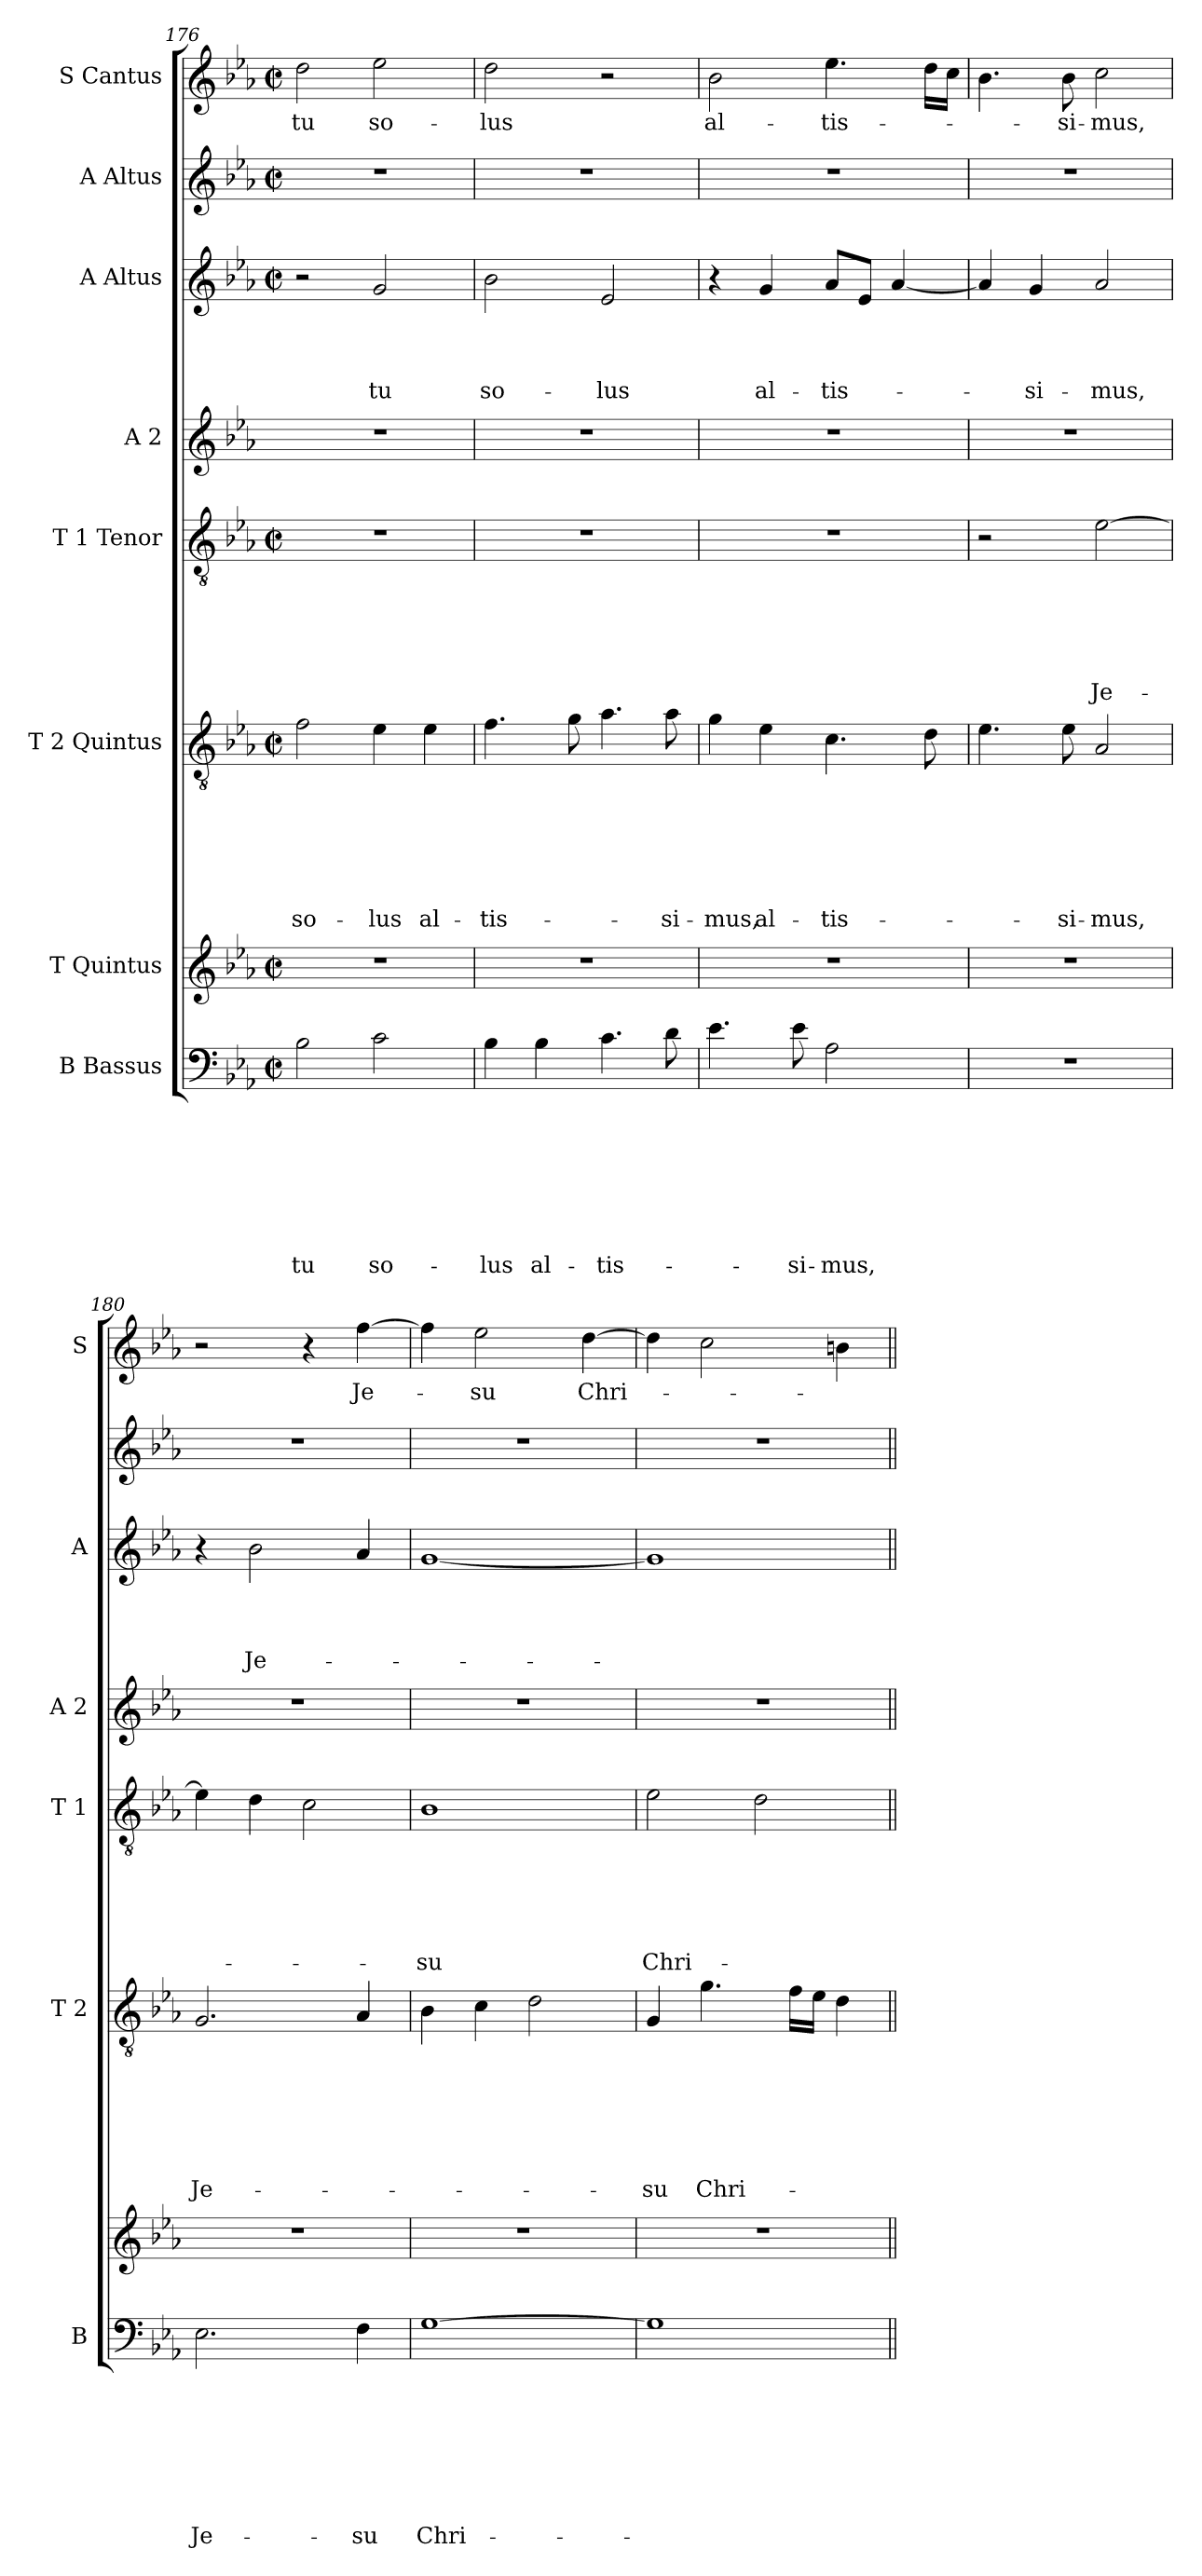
**kern	**text	**text	**text	**text	**text	**text	**text	**text	**kern	**kern	**text	**text	**text	**text	**text	**text	**text	**kern	**text	**text	**text	**text	**text	**text	**kern	**kern	**text	**text	**text	**text	**kern	**kern	**text
*part8	*part8	*part8	*part8	*part8	*part8	*part8	*part8	*part8	*part7	*part6	*part6	*part6	*part6	*part6	*part6	*part6	*part6	*part5	*part5	*part5	*part5	*part5	*part5	*part5	*part4	*part3	*part3	*part3	*part3	*part3	*part2	*part1	*part1
*staff8	*staff8	*staff8	*staff8	*staff8	*staff8	*staff8	*staff8	*staff8	*staff7	*staff6	*staff6	*staff6	*staff6	*staff6	*staff6	*staff6	*staff6	*staff5	*staff5	*staff5	*staff5	*staff5	*staff5	*staff5	*staff4	*staff3	*staff3	*staff3	*staff3	*staff3	*staff2	*staff1	*staff1
*I"B Bassus	*	*	*	*	*	*	*	*	*I"T Quintus	*I"T 2 Quintus	*	*	*	*	*	*	*	*I"T 1 Tenor	*	*	*	*	*	*	*I"A 2	*I"A Altus	*	*	*	*	*I"A Altus	*I"S Cantus	*
*I'B	*	*	*	*	*	*	*	*	*	*I'T 2	*	*	*	*	*	*	*	*I'T 1	*	*	*	*	*	*	*I'A 2	*I'A	*	*	*	*	*	*I'S	*
*clefF4	*	*	*	*	*	*	*	*	*clefG2	*clefGv2	*	*	*	*	*	*	*	*clefGv2	*	*	*	*	*	*	*clefG2	*clefG2	*	*	*	*	*clefG2	*clefG2	*
*k[b-e-a-]	*	*	*	*	*	*	*	*	*k[b-e-a-]	*k[b-e-a-]	*	*	*	*	*	*	*	*k[b-e-a-]	*	*	*	*	*	*	*k[b-e-a-]	*k[b-e-a-]	*	*	*	*	*k[b-e-a-]	*k[b-e-a-]	*
*E-:	*	*	*	*	*	*	*	*	*E-:	*E-:	*	*	*	*	*	*	*	*E-:	*	*	*	*	*	*	*E-:	*E-:	*	*	*	*	*E-:	*E-:	*
*M2/2	*	*	*	*	*	*	*	*	*M2/2	*M2/2	*	*	*	*	*	*	*	*M2/2	*	*	*	*	*	*	*	*M2/2	*	*	*	*	*M2/2	*M2/2	*
*met(c|)	*	*	*	*	*	*	*	*	*met(c|)	*met(c|)	*	*	*	*	*	*	*	*met(c|)	*	*	*	*	*	*	*	*met(c|)	*	*	*	*	*met(c|)	*met(c|)	*
=176	=176	=176	=176	=176	=176	=176	=176	=176	=176	=176	=176	=176	=176	=176	=176	=176	=176	=176	=176	=176	=176	=176	=176	=176	=176	=176	=176	=176	=176	=176	=176	=176	=176
!	!	!	!	!	!	!	!	!LO:LY:b	!	!	!	!	!	!	!	!	!LO:LY:b	!	!	!	!	!	!	!	!	!	!	!	!	!	!	!	!LO:LY:b
2B-\	.	.	.	.	.	.	.	tu	1r	2f\	.	.	.	.	.	.	so-	1r	.	.	.	.	.	.	1r	2r	.	.	.	.	1r	2dd\	tu
!	!	!	!	!	!	!	!	!LO:LY:b	!	!	!	!	!	!	!	!	!LO:LY:b	!	!	!	!	!	!	!	!	!	!	!	!	!LO:LY:b	!	!	!LO:LY:b
2c\	.	.	.	.	.	.	.	so-	.	4e-\	.	.	.	.	.	.	-lus	.	.	.	.	.	.	.	.	2g/	.	.	.	tu	.	2ee-\	so-
!	!	!	!	!	!	!	!	!	!	!	!	!	!	!	!	!	!LO:LY:b	!	!	!	!	!	!	!	!	!	!	!	!	!	!	!	!
.	.	.	.	.	.	.	.	.	.	4e-\	.	.	.	.	.	.	al-	.	.	.	.	.	.	.	.	.	.	.	.	.	.	.	.
=177	=177	=177	=177	=177	=177	=177	=177	=177	=177	=177	=177	=177	=177	=177	=177	=177	=177	=177	=177	=177	=177	=177	=177	=177	=177	=177	=177	=177	=177	=177	=177	=177	=177
!	!	!	!	!	!	!	!	!LO:LY:b	!	!	!	!	!	!	!	!	!LO:LY:b	!	!	!	!	!	!	!	!	!	!	!	!	!LO:LY:b	!	!	!LO:LY:b
4B-\	.	.	.	.	.	.	.	-lus	1r	4.f\	.	.	.	.	.	.	-tis-	1r	.	.	.	.	.	.	1r	2b-\	.	.	.	so-	1r	2dd\	-lus
!	!	!	!	!	!	!	!	!LO:LY:b	!	!	!	!	!	!	!	!	!	!	!	!	!	!	!	!	!	!	!	!	!	!	!	!	!
4B-\	.	.	.	.	.	.	.	al-	.	.	.	.	.	.	.	.	.	.	.	.	.	.	.	.	.	.	.	.	.	.	.	.	.
.	.	.	.	.	.	.	.	.	.	8g\	.	.	.	.	.	.	.	.	.	.	.	.	.	.	.	.	.	.	.	.	.	.	.
!	!	!	!	!	!	!	!	!LO:LY:b	!	!	!	!	!	!	!	!	!	!	!	!	!	!	!	!	!	!	!	!	!	!LO:LY:b	!	!	!
4.c\	.	.	.	.	.	.	.	-tis-	.	4.a-\	.	.	.	.	.	.	.	.	.	.	.	.	.	.	.	2e-/	.	.	.	-lus	.	2r	.
!	!	!	!	!	!	!	!	!	!	!	!	!	!	!	!	!	!LO:LY:b	!	!	!	!	!	!	!	!	!	!	!	!	!	!	!	!
8d\	.	.	.	.	.	.	.	.	.	8a-\	.	.	.	.	.	.	-si-	.	.	.	.	.	.	.	.	.	.	.	.	.	.	.	.
=178	=178	=178	=178	=178	=178	=178	=178	=178	=178	=178	=178	=178	=178	=178	=178	=178	=178	=178	=178	=178	=178	=178	=178	=178	=178	=178	=178	=178	=178	=178	=178	=178	=178
!	!	!	!	!	!	!	!	!	!	!	!	!	!	!	!	!	!LO:LY:b	!	!	!	!	!	!	!	!	!	!	!	!	!	!	!	!LO:LY:b
4.e-\	.	.	.	.	.	.	.	.	1r	4g\	.	.	.	.	.	.	-mus,	1r	.	.	.	.	.	.	1r	4r	.	.	.	.	1r	2b-\	al-
!	!	!	!	!	!	!	!	!	!	!	!	!	!	!	!	!	!LO:LY:b	!	!	!	!	!	!	!	!	!	!	!	!	!LO:LY:b	!	!	!
.	.	.	.	.	.	.	.	.	.	4e-\	.	.	.	.	.	.	al-	.	.	.	.	.	.	.	.	4g/	.	.	.	al-	.	.	.
!	!	!	!	!	!	!	!	!LO:LY:b	!	!	!	!	!	!	!	!	!	!	!	!	!	!	!	!	!	!	!	!	!	!	!	!	!
8e-\	.	.	.	.	.	.	.	-si-	.	.	.	.	.	.	.	.	.	.	.	.	.	.	.	.	.	.	.	.	.	.	.	.	.
!	!	!	!	!	!	!	!	!LO:LY:b	!	!	!	!	!	!	!	!	!LO:LY:b	!	!	!	!	!	!	!	!	!	!	!	!	!LO:LY:b	!	!	!LO:LY:b
2A-\	.	.	.	.	.	.	.	-mus,	.	4.c\	.	.	.	.	.	.	-tis-	.	.	.	.	.	.	.	.	8a-/L	.	.	.	-tis-	.	4.ee-\	-tis-
.	.	.	.	.	.	.	.	.	.	.	.	.	.	.	.	.	.	.	.	.	.	.	.	.	.	8e-/J	.	.	.	.	.	.	.
.	.	.	.	.	.	.	.	.	.	.	.	.	.	.	.	.	.	.	.	.	.	.	.	.	.	[<4a-/	.	.	.	.	.	.	.
.	.	.	.	.	.	.	.	.	.	8d\	.	.	.	.	.	.	.	.	.	.	.	.	.	.	.	.	.	.	.	.	.	16dd\LL	.
.	.	.	.	.	.	.	.	.	.	.	.	.	.	.	.	.	.	.	.	.	.	.	.	.	.	.	.	.	.	.	.	16cc\JJ	.
=179	=179	=179	=179	=179	=179	=179	=179	=179	=179	=179	=179	=179	=179	=179	=179	=179	=179	=179	=179	=179	=179	=179	=179	=179	=179	=179	=179	=179	=179	=179	=179	=179	=179
1r	.	.	.	.	.	.	.	.	1r	4.e-\	.	.	.	.	.	.	.	2r	.	.	.	.	.	.	1r	4a-/]	.	.	.	.	1r	4.b-\	.
!	!	!	!	!	!	!	!	!	!	!	!	!	!	!	!	!	!	!	!	!	!	!	!	!	!	!	!	!	!	!LO:LY:b	!	!	!
.	.	.	.	.	.	.	.	.	.	.	.	.	.	.	.	.	.	.	.	.	.	.	.	.	.	4g/	.	.	.	-si-	.	.	.
!	!	!	!	!	!	!	!	!	!	!	!	!	!	!	!	!	!LO:LY:b	!	!	!	!	!	!	!	!	!	!	!	!	!	!	!	!LO:LY:b
.	.	.	.	.	.	.	.	.	.	8e-\	.	.	.	.	.	.	-si-	.	.	.	.	.	.	.	.	.	.	.	.	.	.	8b-\	-si-
!	!	!	!	!	!	!	!	!	!	!	!	!	!	!	!	!	!LO:LY:b	!	!	!	!	!	!	!LO:LY:b	!	!	!	!	!	!LO:LY:b	!	!	!LO:LY:b
.	.	.	.	.	.	.	.	.	.	2A-/	.	.	.	.	.	.	-mus,	[<2e-\	.	.	.	.	.	Je-	.	2a-/	.	.	.	-mus,	.	2cc\	-mus,
!!LO:LB:g=z
=180	=180	=180	=180	=180	=180	=180	=180	=180	=180	=180	=180	=180	=180	=180	=180	=180	=180	=180	=180	=180	=180	=180	=180	=180	=180	=180	=180	=180	=180	=180	=180	=180	=180
!	!	!	!	!	!	!	!	!LO:LY:b	!	!	!	!	!	!	!	!	!LO:LY:b	!	!	!	!	!	!	!	!	!	!	!	!	!	!	!	!
2.E-\	.	.	.	.	.	.	.	Je-	1r	2.G/	.	.	.	.	.	.	Je-	4e-\]	.	.	.	.	.	.	1r	4r	.	.	.	.	1r	2r	.
!	!	!	!	!	!	!	!	!	!	!	!	!	!	!	!	!	!	!	!	!	!	!	!	!	!	!	!	!	!	!LO:LY:b	!	!	!
.	.	.	.	.	.	.	.	.	.	.	.	.	.	.	.	.	.	4d\	.	.	.	.	.	.	.	2b-\	.	.	.	Je-	.	.	.
.	.	.	.	.	.	.	.	.	.	.	.	.	.	.	.	.	.	2c\	.	.	.	.	.	.	.	.	.	.	.	.	.	4r	.
!	!	!	!	!	!	!	!	!LO:LY:b	!	!	!	!	!	!	!	!	!	!	!	!	!	!	!	!	!	!	!	!	!	!	!	!	!LO:LY:b
4F\	.	.	.	.	.	.	.	-su	.	4A-/	.	.	.	.	.	.	.	.	.	.	.	.	.	.	.	4a-/	.	.	.	.	.	[>4ff\	Je-
=181	=181	=181	=181	=181	=181	=181	=181	=181	=181	=181	=181	=181	=181	=181	=181	=181	=181	=181	=181	=181	=181	=181	=181	=181	=181	=181	=181	=181	=181	=181	=181	=181	=181
!	!	!	!	!	!	!	!	!LO:LY:b	!	!	!	!	!	!	!	!	!	!	!	!	!	!	!	!LO:LY:b	!	!	!	!	!	!	!	!	!
[>1G	.	.	.	.	.	.	.	Chri-	1r	4B-\	.	.	.	.	.	.	.	1B-	.	.	.	.	.	-su	1r	[<1g	.	.	.	.	1r	4ff\]	.
!	!	!	!	!	!	!	!	!	!	!	!	!	!	!	!	!	!	!	!	!	!	!	!	!	!	!	!	!	!	!	!	!	!LO:LY:b
.	.	.	.	.	.	.	.	.	.	4c\	.	.	.	.	.	.	.	.	.	.	.	.	.	.	.	.	.	.	.	.	.	2ee-\	-su
.	.	.	.	.	.	.	.	.	.	2d\	.	.	.	.	.	.	.	.	.	.	.	.	.	.	.	.	.	.	.	.	.	.	.
!	!	!	!	!	!	!	!	!	!	!	!	!	!	!	!	!	!	!	!	!	!	!	!	!	!	!	!	!	!	!	!	!	!LO:LY:b
.	.	.	.	.	.	.	.	.	.	.	.	.	.	.	.	.	.	.	.	.	.	.	.	.	.	.	.	.	.	.	.	[>4dd\	Chri-
=182	=182	=182	=182	=182	=182	=182	=182	=182	=182	=182	=182	=182	=182	=182	=182	=182	=182	=182	=182	=182	=182	=182	=182	=182	=182	=182	=182	=182	=182	=182	=182	=182	=182
!	!	!	!	!	!	!	!	!	!	!	!	!	!	!	!	!	!LO:LY:b	!	!	!	!	!	!	!LO:LY:b	!	!	!	!	!	!	!	!	!
1G]	.	.	.	.	.	.	.	.	1r	4G/	.	.	.	.	.	.	-su	2e-\	.	.	.	.	.	Chri-	1r	1g]	.	.	.	.	1r	4dd\]	.
!	!	!	!	!	!	!	!	!	!	!	!	!	!	!	!	!	!LO:LY:b	!	!	!	!	!	!	!	!	!	!	!	!	!	!	!	!
.	.	.	.	.	.	.	.	.	.	4.g\	.	.	.	.	.	.	Chri-	.	.	.	.	.	.	.	.	.	.	.	.	.	.	2cc\	.
.	.	.	.	.	.	.	.	.	.	.	.	.	.	.	.	.	.	2d\	.	.	.	.	.	.	.	.	.	.	.	.	.	.	.
.	.	.	.	.	.	.	.	.	.	16f\LL	.	.	.	.	.	.	.	.	.	.	.	.	.	.	.	.	.	.	.	.	.	.	.
.	.	.	.	.	.	.	.	.	.	16e-\JJ	.	.	.	.	.	.	.	.	.	.	.	.	.	.	.	.	.	.	.	.	.	.	.
.	.	.	.	.	.	.	.	.	.	4d\	.	.	.	.	.	.	.	.	.	.	.	.	.	.	.	.	.	.	.	.	.	4bn\	.
=||	=||	=||	=||	=||	=||	=||	=||	=||	=||	=||	=||	=||	=||	=||	=||	=||	=||	=||	=||	=||	=||	=||	=||	=||	=||	=||	=||	=||	=||	=||	=||	=||	=||
*-	*-	*-	*-	*-	*-	*-	*-	*-	*-	*-	*-	*-	*-	*-	*-	*-	*-	*-	*-	*-	*-	*-	*-	*-	*-	*-	*-	*-	*-	*-	*-	*-	*-
